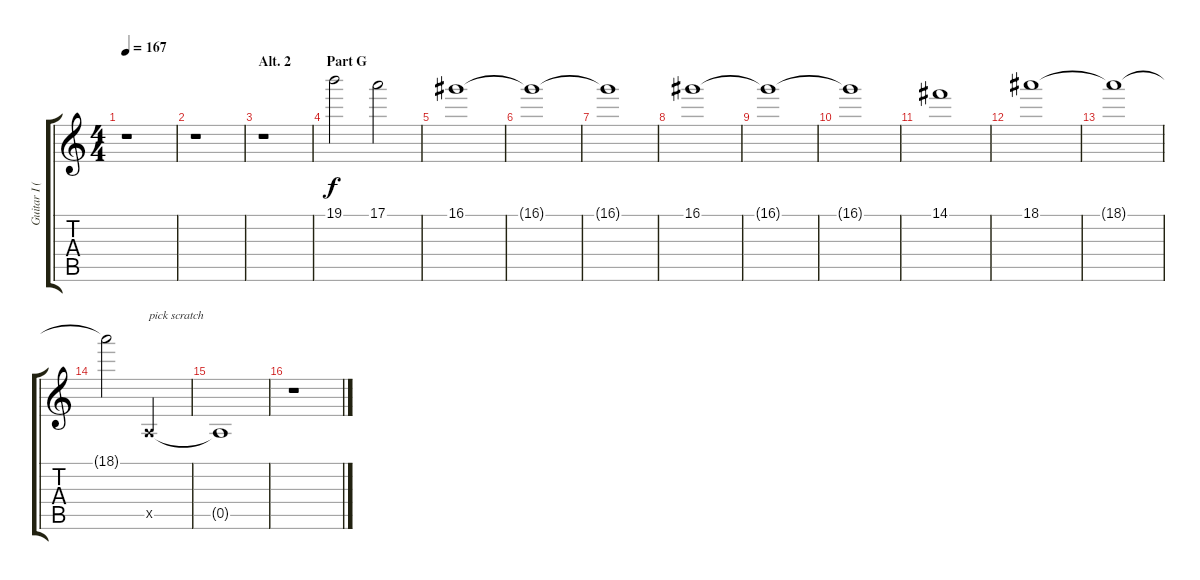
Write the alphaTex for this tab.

\track ("Guitar I (Ken)" "Guitar I (") {instrument electricguitarclean}
\staff {score tabs}
\tuning (E4 B3 G3 D3 A2 E2) {hide}
\ts (4 4)
\tempo 167
\clef g2
\ks c
r.1{dy f} |
r.1 |
\section ("" "Alt. 2")
r.1 |
\section ("" "Part G")
19.1.2{volume 16 instrument overdrivenguitar} 17.1.2 |
16.1.1 |
16.1{t}.1 |
16.1{t}.1 |
16.1.1 |
16.1{t}.1 |
16.1{t}.1 |
14.1.1 |
18.1.1 |
18.1{t}.1 |
18.1{t}.2 0.5{x}.2{txt "pick scratch"} |
0.5{t}.1 |
r.1
